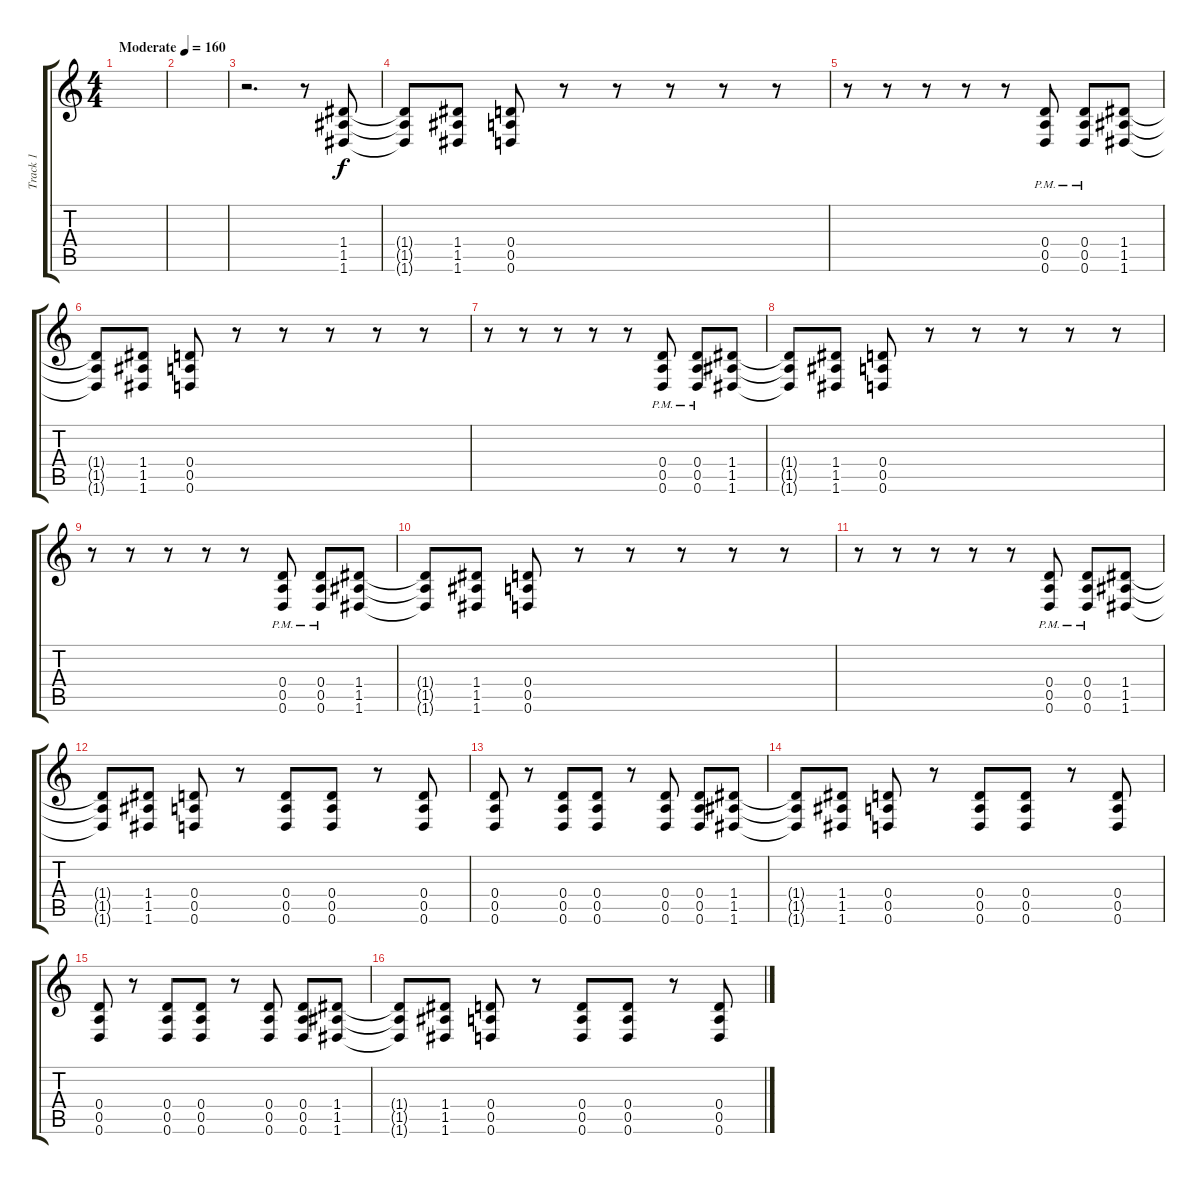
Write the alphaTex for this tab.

\track ("Track 1" "Track 1") {instrument overdrivenguitar}
\staff {score tabs}
\tuning (E4 B3 G3 D3 A2 D2) {hide}
\ts (4 4)
\tempo (160 "Moderate")
\clef g2
\ks c
|
|
r.2{d} r.8 (1.4 1.5 1.6).8 |
(1.4{t} 1.5{t} 1.6{t}).8 (1.4 1.5 1.6).8 (0.4 0.5 0.6).8 r.8 r.8 r.8 r.8 r.8 |
r.8 r.8 r.8 r.8 r.8 (0.4{pm} 0.5{pm} 0.6{pm}).8 (0.4{pm} 0.5{pm} 0.6{pm}).8 (1.4 1.5 1.6).8 |
(1.4{t} 1.5{t} 1.6{t}).8 (1.4 1.5 1.6).8 (0.4 0.5 0.6).8 r.8 r.8 r.8 r.8 r.8 |
r.8 r.8 r.8 r.8 r.8 (0.4{pm} 0.5{pm} 0.6{pm}).8 (0.4{pm} 0.5{pm} 0.6{pm}).8 (1.4 1.5 1.6).8 |
(1.4{t} 1.5{t} 1.6{t}).8 (1.4 1.5 1.6).8 (0.4 0.5 0.6).8 r.8 r.8 r.8 r.8 r.8 |
r.8 r.8 r.8 r.8 r.8 (0.4{pm} 0.5{pm} 0.6{pm}).8 (0.4{pm} 0.5{pm} 0.6{pm}).8 (1.4 1.5 1.6).8 |
(1.4{t} 1.5{t} 1.6{t}).8 (1.4 1.5 1.6).8 (0.4 0.5 0.6).8 r.8 r.8 r.8 r.8 r.8 |
r.8 r.8 r.8 r.8 r.8 (0.4{pm} 0.5{pm} 0.6{pm}).8 (0.4{pm} 0.5{pm} 0.6{pm}).8 (1.4 1.5 1.6).8 |
(1.4{t} 1.5{t} 1.6{t}).8 (1.4 1.5 1.6).8 (0.4 0.5 0.6).8 r.8 (0.4 0.5 0.6).8 (0.4 0.5 0.6).8 r.8 (0.4 0.5 0.6).8 |
(0.4 0.5 0.6).8 r.8 (0.4 0.5 0.6).8 (0.4 0.5 0.6).8 r.8 (0.4 0.5 0.6).8 (0.4 0.5 0.6).8 (1.4 1.5 1.6).8 |
(1.4{t} 1.5{t} 1.6{t}).8 (1.4 1.5 1.6).8 (0.4 0.5 0.6).8 r.8 (0.4 0.5 0.6).8 (0.4 0.5 0.6).8 r.8 (0.4 0.5 0.6).8 |
(0.4 0.5 0.6).8 r.8 (0.4 0.5 0.6).8 (0.4 0.5 0.6).8 r.8 (0.4 0.5 0.6).8 (0.4 0.5 0.6).8 (1.4 1.5 1.6).8 |
(1.4{t} 1.5{t} 1.6{t}).8 (1.4 1.5 1.6).8 (0.4 0.5 0.6).8 r.8 (0.4 0.5 0.6).8 (0.4 0.5 0.6).8 r.8 (0.4 0.5 0.6).8
